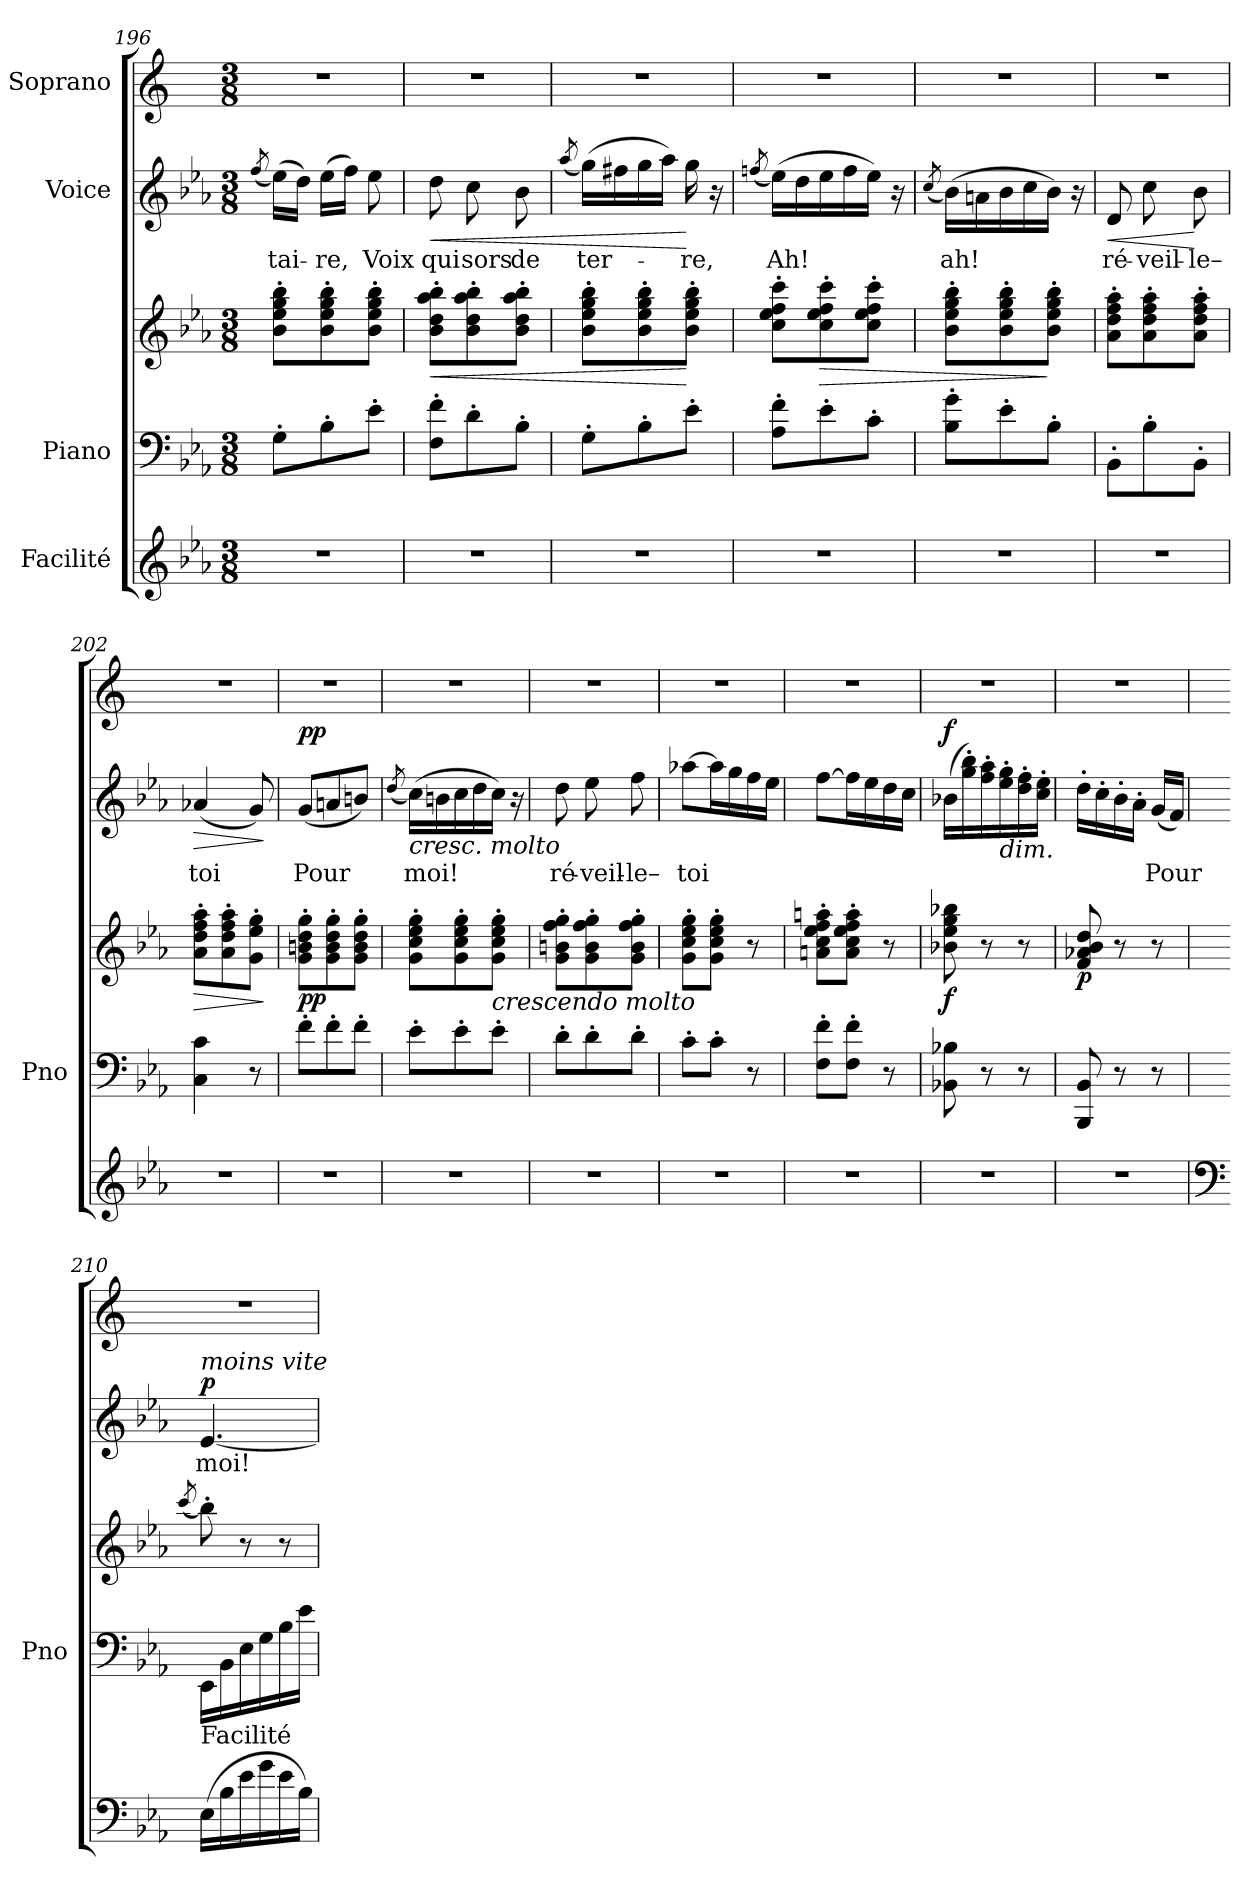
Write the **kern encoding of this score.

**kern	**kern	**kern	**dynam	**kern	**text	**dynam	**kern
*part4	*part3	*part3	*part3	*part2	*part2	*part2	*part1
*staff5	*staff4	*staff3	*staff3/4	*staff2	*staff2	*staff2	*staff1
*I"Facilité	*I"Piano	*	*	*I"Voice	*	*	*I"Soprano
*	*I'Pno	*	*	*	*	*	*
*clefG2	*clefF4	*clefG2	*	*clefG2	*	*	*clefG2
*k[b-e-a-]	*k[b-e-a-]	*k[b-e-a-]	*	*k[b-e-a-]	*	*	*k[]
*M3/8	*M3/8	*M3/8	*	*M3/8	*	*	*M3/8
=196	=196	=196	=196	=196	=196	=196	=196
.	.	.	.	(8qff/	.	.	.
4.r	8G'\L	8b-\' 8ee-\' 8gg\' 8bb-\'L	.	(16ee-\LL)	tai-	.	4.r
.	.	.	.	16dd\JJ)	.	.	.
.	8B-'\	8b-\' 8ee-\' 8gg\' 8bb-\'	.	(16ee-\LL	-re,	.	.
.	.	.	.	16ff\JJ)	.	.	.
.	8e-'\J	8b-\' 8ee-\' 8gg\' 8bb-\'J	.	8ee-\	Voix	.	.
=197	=197	=197	=197	=197	=197	=197	=197
!	!	!	!LO:HP:b	!	!	!LO:HP:b	!
4.r	8F\' 8f\'L	8b-\' 8dd\' 8aa-\' 8bb-\'L	<	8dd\	qui	<	4.r
.	8d'\	8b-\' 8dd\' 8aa-\' 8bb-\'	.	8cc\	sors	.	.
.	8B-'\J	8b-\' 8dd\' 8aa-\' 8bb-\'J	.	8b-\	de	.	.
=198	=198	=198	=198	=198	=198	=198	=198
.	.	.	.	(8qaa-/	.	.	.
4.r	8G'\L	8b-\' 8ee-\' 8gg\' 8bb-\'L	.	(16gg\LL)	ter-	.	4.r
.	.	.	.	16ff#X\	.	.	.
.	8B-'\	8b-\' 8ee-\' 8gg\' 8bb-\'	.	16gg\	.	.	.
.	.	.	.	16aa-\JJ)	.	.	.
.	8e-'\J	8b-\' 8ee-\' 8gg\' 8bb-\'J	[	16gg\	-re,	[	.
.	.	.	.	16r	.	.	.
=199	=199	=199	=199	=199	=199	=199	=199
.	.	.	.	(8qffn/	.	.	.
4.r	8A-\' 8f\'L	8cc\' 8ee-\' 8ff\' 8ccc\'L	.	(16ee-\LL)	Ah!	.	4.r
.	.	.	.	16dd\	.	.	.
!	!	!	!LO:HP:b	!	!	!	!
.	8e-'\	8cc\' 8ee-\' 8ff\' 8ccc\'	>	16ee-\	.	.	.
.	.	.	.	16ff\	.	.	.
.	8c'\J	8cc\' 8ee-\' 8ff\' 8ccc\'J	.	16ee-\JJ)	.	.	.
.	.	.	.	16r	.	.	.
=200	=200	=200	=200	=200	=200	=200	=200
.	.	.	.	(8qcc/	.	.	.
4.r	8B-\' 8g\'L	8b-\' 8ee-\' 8gg\' 8bb-\'L	.	(16b-\LL)	-ah!	.	4.r
.	.	.	.	16an\	.	.	.
.	8e-'\	8b-\' 8ee-\' 8gg\' 8bb-\'	.	16b-\	.	.	.
.	.	.	.	16cc\	.	.	.
.	8B-'\J	8b-\' 8ee-\' 8gg\' 8bb-\'J	]	16b-\JJ)	.	.	.
.	.	.	.	16r	.	.	.
=201	=201	=201	=201	=201	=201	=201	=201
!	!	!	!	!	!	!LO:HP:b	!
4.r	8BB-'\L	8a-\' 8dd\' 8ff\' 8aa-\'L	.	8d/	ré-	<	4.r
.	8B-'\	8a-\' 8dd\' 8ff\' 8aa-\'	.	8cc\	-veil-	.	.
.	8BB-'\J	8a-\' 8dd\' 8ff\' 8aa-\'J	.	8b-\	-le–	[	.
=202	=202	=202	=202	=202	=202	=202	=202
!	!	!	!LO:HP:b	!	!	!LO:HP:b	!
4.r	4C\ 4c\	8a-\' 8dd\' 8ff\' 8aa-\'L	>	(4a-X/	toi	>	4.r
.	.	8a-\' 8dd\' 8ff\' 8aa-\'	.	.	.	.	.
.	8r	8g\' 8ee-\' 8gg\'J	.	8g/)	.	.	.
.	.	.	]	.	.	]	.
=203	=203	=203	=203	=203	=203	=203	=203
!	!	!	!LO:DY:b	!	!	!LO:DY:b	!
4.r	8f'\L	8g\' 8bn\' 8dd\' 8gg\'L	pp	(8g/L	Pour	pp	4.r
.	8f'\	8g\' 8b\' 8dd\' 8gg\'	.	8an/	.	.	.
.	8f'\J	8g\' 8b\' 8dd\' 8gg\'J	.	8bn/J)	.	.	.
=204	=204	=204	=204	=204	=204	=204	=204
.	.	.	.	(8qdd/	.	.	.
!	!	!	!	!LO:TX:b:i:t=cresc.  molto	!	!	!
4.r	8e-'\L	8g\' 8cc\' 8ee-\' 8gg\'L	.	(16cc\LL)	moi!	.	4.r
.	.	.	.	16bn\	.	.	.
.	8e-'\	8g\' 8cc\' 8ee-\' 8gg\'	.	16cc\	.	.	.
.	.	.	.	16dd\	.	.	.
!	!	!LO:TX:b:i:t=crescendo    molto	!	!	!	!	!
.	8e-'\J	8g\' 8cc\' 8ee-\' 8gg\'J	.	16cc\JJ)	.	.	.
.	.	.	.	16r	.	.	.
=205	=205	=205	=205	=205	=205	=205	=205
4.r	8d'\L	8g\' 8bn\' 8ff\' 8gg\'L	.	8dd\	ré-	.	4.r
.	8d'\	8g\' 8b\' 8ff\' 8gg\'	.	8ee-\	-veil-	.	.
.	8d'\J	8g\' 8b\' 8ff\' 8gg\'J	.	8ff\	-le–	.	.
=206	=206	=206	=206	=206	=206	=206	=206
4.r	8c'\L	8g\' 8cc\' 8ee-\' 8gg\'L	.	[8aa-X\L	toi	.	4.r
.	8c'\J	8g\' 8cc\' 8ee-\' 8gg\'J	.	16aa-\L]	.	.	.
.	.	.	.	16gg\	.	.	.
.	8r	8r	.	16ff\	.	.	.
.	.	.	.	16ee-\JJ	.	.	.
=207	=207	=207	=207	=207	=207	=207	=207
4.r	8F\' 8f\'L	8an\' 8cc\' 8ee-\' 8ff\' 8aan\'L	.	[8ff\L	.	.	4.r
.	8F\' 8f\'J	8a\' 8cc\' 8ee-\' 8ff\' 8aa\'J	.	16ff\L]	.	.	.
.	.	.	.	16ee-\	.	.	.
.	8r	8r	.	16dd\	.	.	.
.	.	.	.	16cc\JJ	.	.	.
=208	=208	=208	=208	=208	=208	=208	=208
!	!	!	!LO:DY:b	!	!	!LO:DY:b	!
4.r	8BB-X\ 8B-X\	8b-X\ 8ee-\ 8gg\ 8bb-X\	f	(16b-X\LL	.	f	4.r
.	.	.	.	16gg\' 16bb-\')	.	.	.
.	8r	8r	.	16ff\' 16aa-\'	.	.	.
!	!	!	!	!LO:TX:b:i:t=dim.	!	!	!
.	.	.	.	16ee-\' 16gg\'	.	.	.
.	8r	8r	.	16dd\' 16ff\'	.	.	.
.	.	.	.	16cc\' 16ee-\'JJ	.	.	.
=209	=209	=209	=209	=209	=209	=209	=209
!	!	!	!LO:DY:b	!	!	!	!
4.r	8BBB-/ 8BB-/	8f/ 8a-X/ 8b-/ 8dd/	p	16dd'\LL	.	.	4.r
.	.	.	.	16cc'\	.	.	.
.	8r	8r	.	16b-'\	.	.	.
.	.	.	.	16a-'\JJ	.	.	.
.	8r	8r	.	(16g/LL	Pour	.	.
.	.	.	.	16f/JJ)	.	.	.
=210	=210	=210	=210	=210	=210	=210	=210
*clefF4	*	*	*	*	*	*	*
.	.	(8qccc/	.	.	.	.	.
!	!	!	!	!LO:TX:i:t=moins vite	!	!	!
!	!LO:TX:b:t=Facilité	!	!	!	!	!	!
!	!	!	!LO:DY:b	!	!	!	!
!	!	!	!LO:DY:n=1:b	!	!	!LO:DY:b	!
(16E-\LL	16EE-\LL	8bb-'\)	pp other-dynamics	[4.e-/	moi!	p	4.r
16B-\	16BB-\	.	.	.	.	.	.
16e-\	16E-\	8r	.	.	.	.	.
16g\	16G\	.	.	.	.	.	.
16e-\	16B-\	8r	.	.	.	.	.
16B-\JJ)	16e-\JJ	.	.	.	.	.	.
=	=	=	=	=	=	=	=
*-	*-	*-	*-	*-	*-	*-	*-
